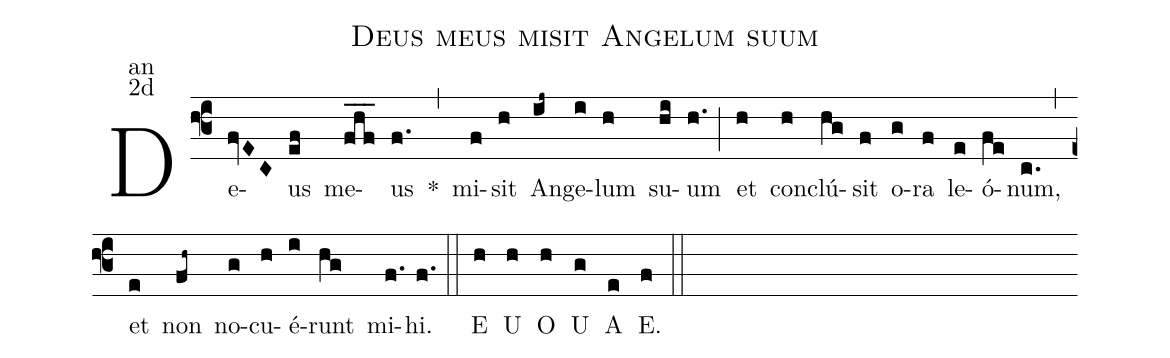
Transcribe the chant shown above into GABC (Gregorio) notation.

name:Deus meus misit Angelum suum;
office-part:an;
mode:2d;
%%
(f3) De(fvEC)us(ef) me(fhf___)us(f.) <sp>*</sp>(,) mi(f)sit(h) An(ij~)ge(i)lum(h) su(hi)um(h.) (;)
et(h) con(h)clú(hg)sit(f) o(g)ra(f) le(e)ó(fe)num,(c.) (,) et(e) non(fh~) no(g)cu(h)é(i)runt(hg) mi(f.)hi.(f.) (::)
<eu>  E(h) U(h) O(h) U(g) A(e) E.(f) </eu> (::)
